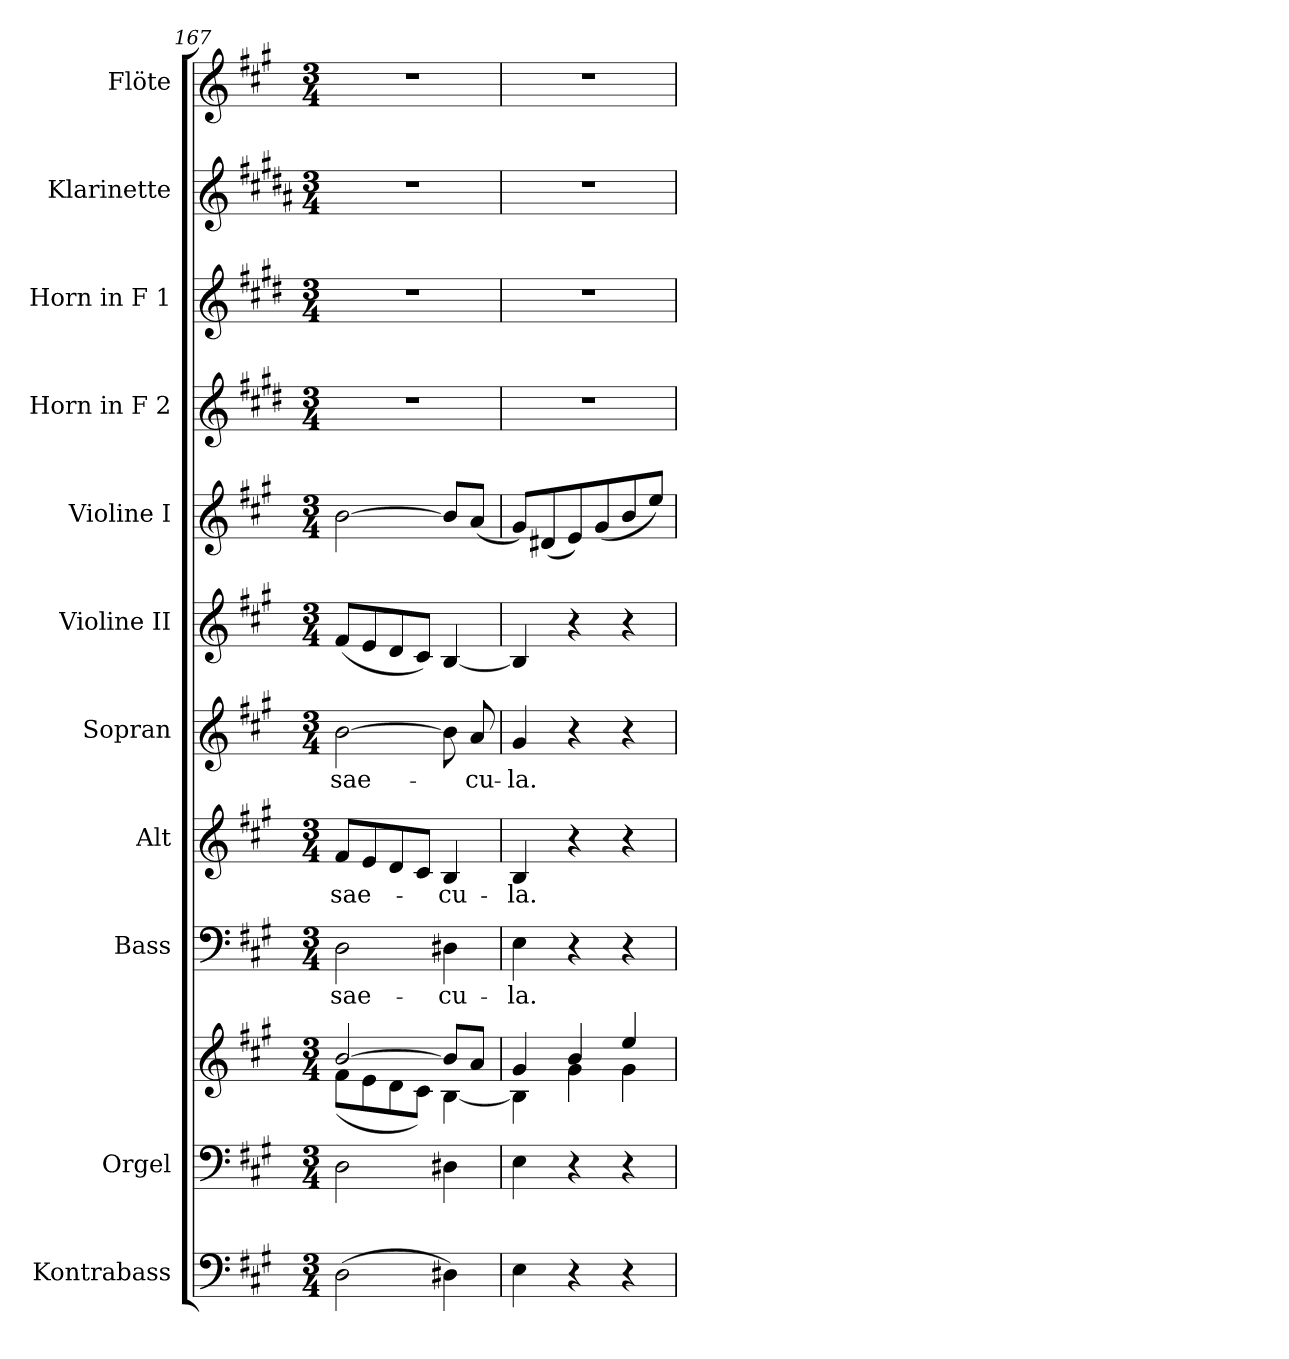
**kern	**kern	**kern	**kern	**text	**kern	**text	**kern	**text	**kern	**kern	**kern	**kern	**kern	**kern
*part11	*part10	*part10	*part9	*part9	*part8	*part8	*part7	*part7	*part6	*part5	*part4	*part3	*part2	*part1
*staff12	*staff11	*staff10	*staff9	*staff9	*staff8	*staff8	*staff7	*staff7	*staff6	*staff5	*staff4	*staff3	*staff2	*staff1
*I"Kontrabass	*I"Orgel	*	*I"Bass	*	*I"Alt	*	*I"Sopran	*	*I"Violine II	*I"Violine I	*I"Horn in F 2	*I"Horn in F 1	*I"Klarinette	*I"Flöte
*I'Kb.	*I'Org.	*	*I'B.	*	*I'A.	*	*I'S.	*	*I'Vl. II	*I'Vl. I	*	*	*I'Kl.	*I'Fl.
*clefF4	*clefF4	*clefG2	*clefF4	*	*clefG2	*	*clefG2	*	*clefG2	*clefG2	*clefG2	*clefG2	*clefG2	*clefG2
*ITrd7c12	*	*	*	*	*	*	*	*	*	*	*ITrd4c7	*ITrd4c7	*ITrd1c2	*
*k[f#c#g#]	*k[f#c#g#]	*k[f#c#g#]	*k[f#c#g#]	*	*k[f#c#g#]	*	*k[f#c#g#]	*	*k[f#c#g#]	*k[f#c#g#]	*k[f#c#g#]	*k[f#c#g#]	*k[f#c#g#]	*k[f#c#g#]
*A:	*A:	*A:	*A:	*	*A:	*	*A:	*	*A:	*A:	*A:	*A:	*A:	*A:
*M3/4	*M3/4	*M3/4	*M3/4	*	*M3/4	*	*M3/4	*	*M3/4	*M3/4	*M3/4	*M3/4	*M3/4	*M3/4
=167	=167	=167	=167	=167	=167	=167	=167	=167	=167	=167	=167	=167	=167	=167
*	*	*^	*	*	*	*	*	*	*	*	*	*	*	*
!	!	!	!	!	!LO:LY:b	!	!LO:LY:b	!	!LO:LY:b	!	!	!	!	!	!
(>2DD\	2D\	[>2b/	(>8f#\L	2D\	sae-	8f#/L	sae-	[2b\	sae-	(<8f#/L	[2b\	2.r	2.r	2.r	2.r
.	.	.	8e\	.	.	8e/	.	.	.	8e/	.	.	.	.	.
.	.	.	8d\	.	.	8d/	.	.	.	8d/	.	.	.	.	.
.	.	.	8c#\J)	.	.	8c#/J	.	.	.	8c#/J)	.	.	.	.	.
!	!	!	!	!	!LO:LY:b	!	!LO:LY:b	!	!	!	!	!	!	!	!
4DD#X\)	4D#X\	8b/L]	[<4B\	4D#X\	-cu-	4B/	-cu-	8b\]	.	[4B/	8b/L]	.	.	.	.
!	!	!	!	!	!	!	!	!	!LO:LY:b	!	!	!	!	!	!
.	.	8a/J	.	.	.	.	.	8a/	-cu-	.	(<8a/J	.	.	.	.
=168	=168	=168	=168	=168	=168	=168	=168	=168	=168	=168	=168	=168	=168	=168	=168
!	!	!	!	!	!LO:LY:b	!	!LO:LY:b	!	!LO:LY:b	!	!	!	!	!	!
4EE\	4E\	4g#/	4B\]	4E\	-la.	4B/	-la.	4g#/	-la.	4B/]	8g#/L)	2.r	2.r	2.r	2.r
.	.	.	.	.	.	.	.	.	.	.	(<8d#X/	.	.	.	.
4r	4r	4b/	4g#\	4r	.	4r	.	4r	.	4r	8e/)	.	.	.	.
.	.	.	.	.	.	.	.	.	.	.	(<8g#/	.	.	.	.
4r	4r	4ee/	4g#\	4r	.	4r	.	4r	.	4r	8b/	.	.	.	.
.	.	.	.	.	.	.	.	.	.	.	8ee/J)	.	.	.	.
*	*	*v	*v	*	*	*	*	*	*	*	*	*	*	*	*
=	=	=	=	=	=	=	=	=	=	=	=	=	=	=
*-	*-	*-	*-	*-	*-	*-	*-	*-	*-	*-	*-	*-	*-	*-
